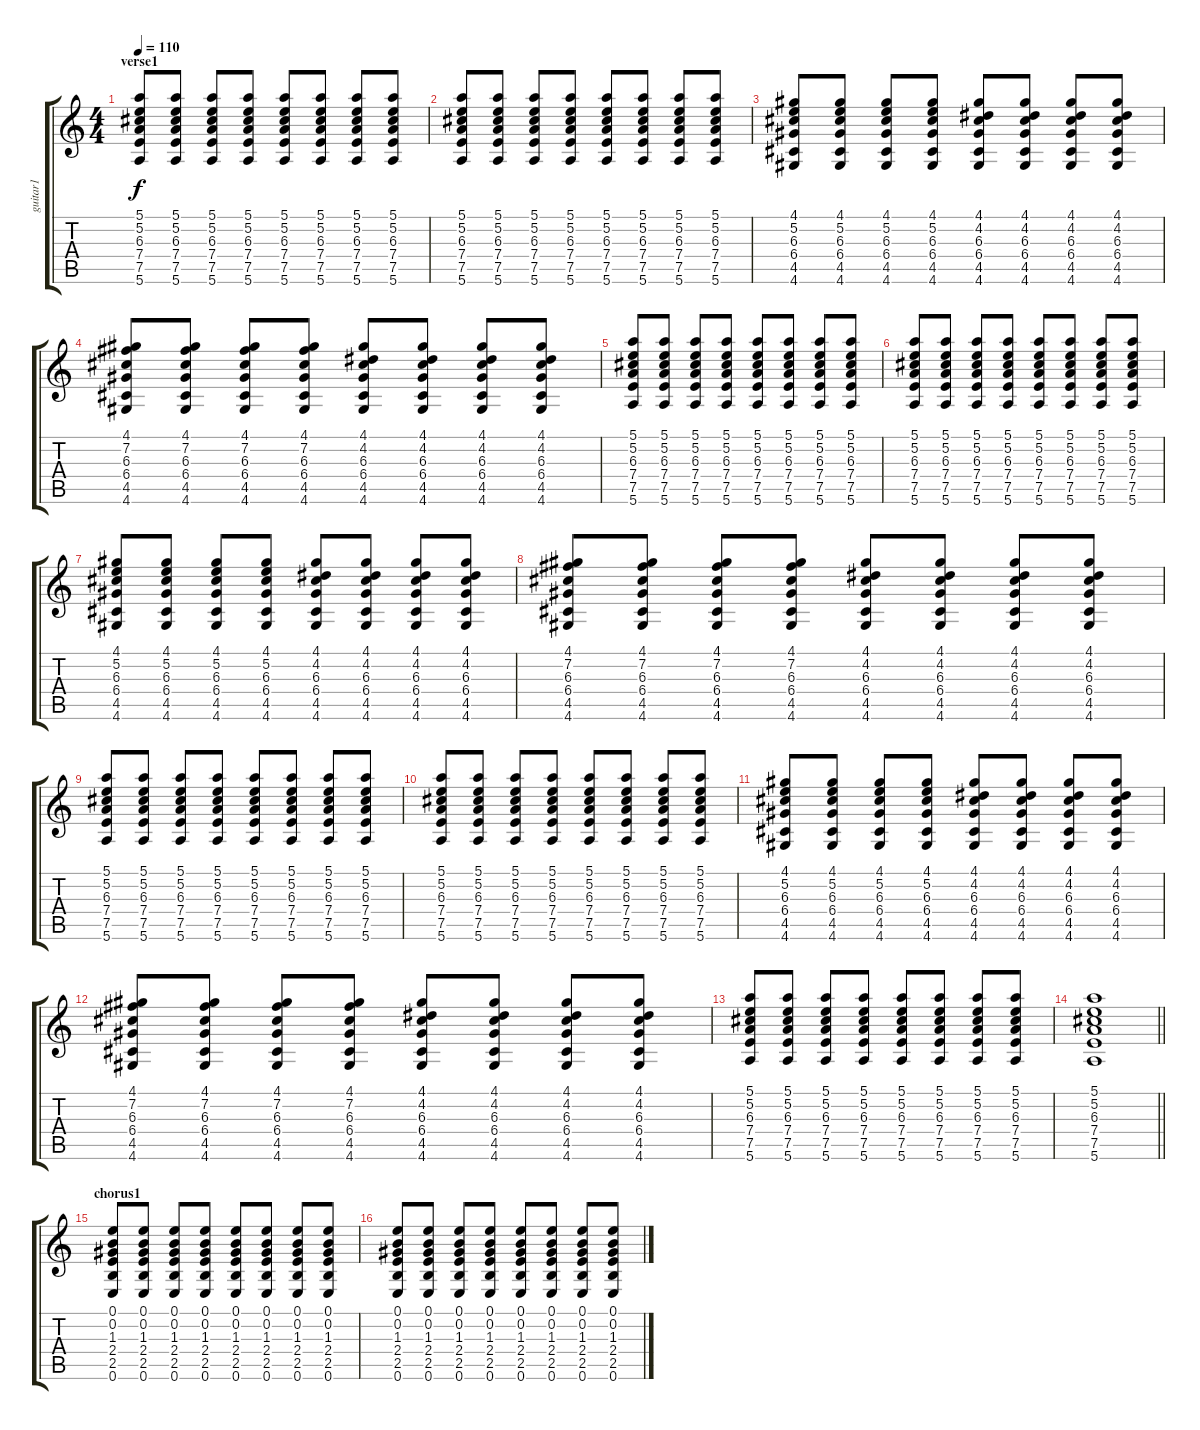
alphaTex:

\track ("guitar1" "guitar1") {instrument acousticguitarsteel}
\staff {score tabs}
\tuning (E4 B3 G3 D3 A2 E2) {hide}
\ts (4 4)
\section ("" "verse1")
\tempo 110
\clef g2
\ks c
(5.1 5.2 6.3 7.4 7.5 5.6).8{dy f} (5.1 5.2 6.3 7.4 7.5 5.6).8 (5.1 5.2 6.3 7.4 7.5 5.6).8 (5.1 5.2 6.3 7.4 7.5 5.6).8 (5.1 5.2 6.3 7.4 7.5 5.6).8 (5.1 5.2 6.3 7.4 7.5 5.6).8 (5.1 5.2 6.3 7.4 7.5 5.6).8 (5.1 5.2 6.3 7.4 7.5 5.6).8 |
(5.1 5.2 6.3 7.4 7.5 5.6).8 (5.1 5.2 6.3 7.4 7.5 5.6).8 (5.1 5.2 6.3 7.4 7.5 5.6).8 (5.1 5.2 6.3 7.4 7.5 5.6).8 (5.1 5.2 6.3 7.4 7.5 5.6).8 (5.1 5.2 6.3 7.4 7.5 5.6).8 (5.1 5.2 6.3 7.4 7.5 5.6).8 (5.1 5.2 6.3 7.4 7.5 5.6).8 |
(4.1 5.2 6.3 6.4 4.5 4.6).8 (4.1 5.2 6.3 6.4 4.5 4.6).8 (4.1 5.2 6.3 6.4 4.5 4.6).8 (4.1 5.2 6.3 6.4 4.5 4.6).8 (4.1 4.2 6.3 6.4 4.5 4.6).8 (4.1 4.2 6.3 6.4 4.5 4.6).8 (4.1 4.2 6.3 6.4 4.5 4.6).8 (4.1 4.2 6.3 6.4 4.5 4.6).8 |
(4.1 7.2 6.3 6.4 4.5 4.6).8 (4.1 7.2 6.3 6.4 4.5 4.6).8 (4.1 7.2 6.3 6.4 4.5 4.6).8 (4.1 7.2 6.3 6.4 4.5 4.6).8 (4.1 4.2 6.3 6.4 4.5 4.6).8 (4.1 4.2 6.3 6.4 4.5 4.6).8 (4.1 4.2 6.3 6.4 4.5 4.6).8 (4.1 4.2 6.3 6.4 4.5 4.6).8 |
(5.1 5.2 6.3 7.4 7.5 5.6).8 (5.1 5.2 6.3 7.4 7.5 5.6).8 (5.1 5.2 6.3 7.4 7.5 5.6).8 (5.1 5.2 6.3 7.4 7.5 5.6).8 (5.1 5.2 6.3 7.4 7.5 5.6).8 (5.1 5.2 6.3 7.4 7.5 5.6).8 (5.1 5.2 6.3 7.4 7.5 5.6).8 (5.1 5.2 6.3 7.4 7.5 5.6).8 |
(5.1 5.2 6.3 7.4 7.5 5.6).8 (5.1 5.2 6.3 7.4 7.5 5.6).8 (5.1 5.2 6.3 7.4 7.5 5.6).8 (5.1 5.2 6.3 7.4 7.5 5.6).8 (5.1 5.2 6.3 7.4 7.5 5.6).8 (5.1 5.2 6.3 7.4 7.5 5.6).8 (5.1 5.2 6.3 7.4 7.5 5.6).8 (5.1 5.2 6.3 7.4 7.5 5.6).8 |
(4.1 5.2 6.3 6.4 4.5 4.6).8 (4.1 5.2 6.3 6.4 4.5 4.6).8 (4.1 5.2 6.3 6.4 4.5 4.6).8 (4.1 5.2 6.3 6.4 4.5 4.6).8 (4.1 4.2 6.3 6.4 4.5 4.6).8 (4.1 4.2 6.3 6.4 4.5 4.6).8 (4.1 4.2 6.3 6.4 4.5 4.6).8 (4.1 4.2 6.3 6.4 4.5 4.6).8 |
(4.1 7.2 6.3 6.4 4.5 4.6).8 (4.1 7.2 6.3 6.4 4.5 4.6).8 (4.1 7.2 6.3 6.4 4.5 4.6).8 (4.1 7.2 6.3 6.4 4.5 4.6).8 (4.1 4.2 6.3 6.4 4.5 4.6).8 (4.1 4.2 6.3 6.4 4.5 4.6).8 (4.1 4.2 6.3 6.4 4.5 4.6).8 (4.1 4.2 6.3 6.4 4.5 4.6).8 |
(5.1 5.2 6.3 7.4 7.5 5.6).8 (5.1 5.2 6.3 7.4 7.5 5.6).8 (5.1 5.2 6.3 7.4 7.5 5.6).8 (5.1 5.2 6.3 7.4 7.5 5.6).8 (5.1 5.2 6.3 7.4 7.5 5.6).8 (5.1 5.2 6.3 7.4 7.5 5.6).8 (5.1 5.2 6.3 7.4 7.5 5.6).8 (5.1 5.2 6.3 7.4 7.5 5.6).8 |
(5.1 5.2 6.3 7.4 7.5 5.6).8 (5.1 5.2 6.3 7.4 7.5 5.6).8 (5.1 5.2 6.3 7.4 7.5 5.6).8 (5.1 5.2 6.3 7.4 7.5 5.6).8 (5.1 5.2 6.3 7.4 7.5 5.6).8 (5.1 5.2 6.3 7.4 7.5 5.6).8 (5.1 5.2 6.3 7.4 7.5 5.6).8 (5.1 5.2 6.3 7.4 7.5 5.6).8 |
(4.1 5.2 6.3 6.4 4.5 4.6).8 (4.1 5.2 6.3 6.4 4.5 4.6).8 (4.1 5.2 6.3 6.4 4.5 4.6).8 (4.1 5.2 6.3 6.4 4.5 4.6).8 (4.1 4.2 6.3 6.4 4.5 4.6).8 (4.1 4.2 6.3 6.4 4.5 4.6).8 (4.1 4.2 6.3 6.4 4.5 4.6).8 (4.1 4.2 6.3 6.4 4.5 4.6).8 |
(4.1 7.2 6.3 6.4 4.5 4.6).8 (4.1 7.2 6.3 6.4 4.5 4.6).8 (4.1 7.2 6.3 6.4 4.5 4.6).8 (4.1 7.2 6.3 6.4 4.5 4.6).8 (4.1 4.2 6.3 6.4 4.5 4.6).8 (4.1 4.2 6.3 6.4 4.5 4.6).8 (4.1 4.2 6.3 6.4 4.5 4.6).8 (4.1 4.2 6.3 6.4 4.5 4.6).8 |
(5.1 5.2 6.3 7.4 7.5 5.6).8 (5.1 5.2 6.3 7.4 7.5 5.6).8 (5.1 5.2 6.3 7.4 7.5 5.6).8 (5.1 5.2 6.3 7.4 7.5 5.6).8 (5.1 5.2 6.3 7.4 7.5 5.6).8 (5.1 5.2 6.3 7.4 7.5 5.6).8 (5.1 5.2 6.3 7.4 7.5 5.6).8 (5.1 5.2 6.3 7.4 7.5 5.6).8 |
\barLineRight lightlight
(5.1 5.2 6.3 7.4 7.5 5.6).1 |
\section ("" "chorus1")
(0.1 0.2 1.3 2.4 2.5 0.6).8 (0.1 0.2 1.3 2.4 2.5 0.6).8 (0.1 0.2 1.3 2.4 2.5 0.6).8 (0.1 0.2 1.3 2.4 2.5 0.6).8 (0.1 0.2 1.3 2.4 2.5 0.6).8 (0.1 0.2 1.3 2.4 2.5 0.6).8 (0.1 0.2 1.3 2.4 2.5 0.6).8 (0.1 0.2 1.3 2.4 2.5 0.6).8 |
(0.1 0.2 1.3 2.4 2.5 0.6).8 (0.1 0.2 1.3 2.4 2.5 0.6).8 (0.1 0.2 1.3 2.4 2.5 0.6).8 (0.1 0.2 1.3 2.4 2.5 0.6).8 (0.1 0.2 1.3 2.4 2.5 0.6).8 (0.1 0.2 1.3 2.4 2.5 0.6).8 (0.1 0.2 1.3 2.4 2.5 0.6).8 (0.1 0.2 1.3 2.4 2.5 0.6).8
